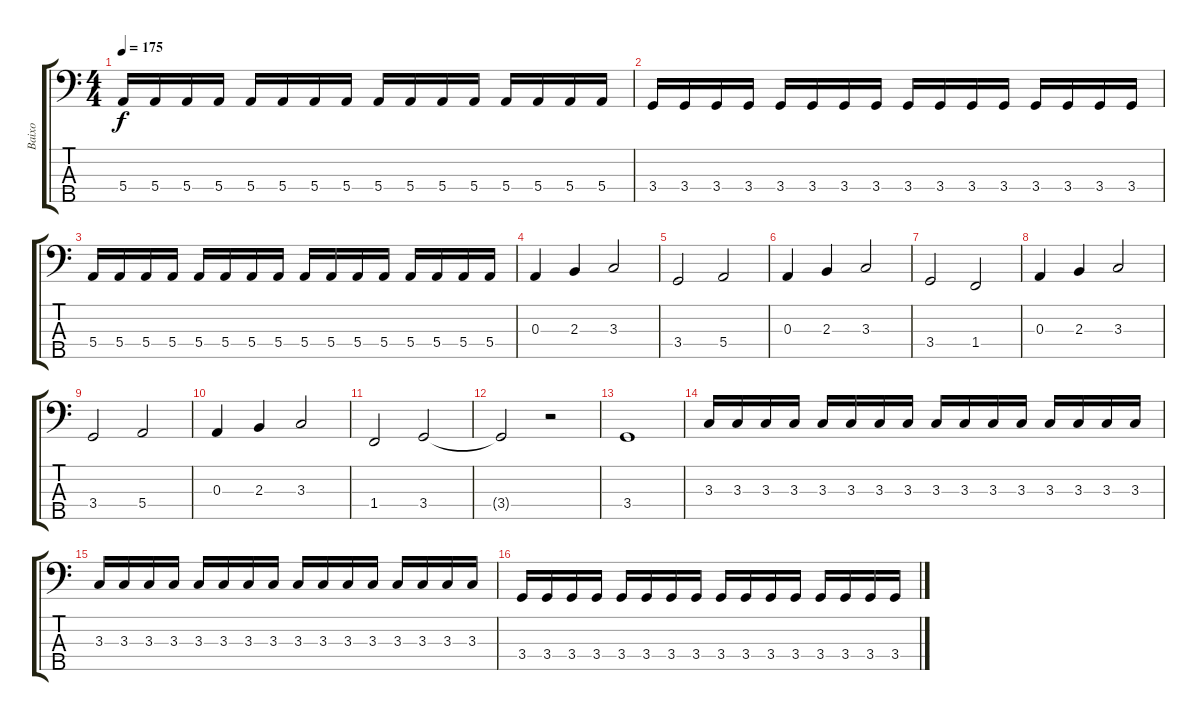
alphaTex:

\track ("Baixo" "Baixo") {instrument electricbassfinger}
\staff {score tabs}
\tuning (G2 D2 A1 E1 B0) {hide}
\ts (4 4)
\tempo 175
\clef f4
\ks c
5.4.16{dy f} 5.4.16 5.4.16 5.4.16 5.4.16 5.4.16 5.4.16 5.4.16 5.4.16 5.4.16 5.4.16 5.4.16 5.4.16 5.4.16 5.4.16 5.4.16 |
3.4.16 3.4.16 3.4.16 3.4.16 3.4.16 3.4.16 3.4.16 3.4.16 3.4.16 3.4.16 3.4.16 3.4.16 3.4.16 3.4.16 3.4.16 3.4.16 |
5.4.16 5.4.16 5.4.16 5.4.16 5.4.16 5.4.16 5.4.16 5.4.16 5.4.16 5.4.16 5.4.16 5.4.16 5.4.16 5.4.16 5.4.16 5.4.16 |
0.3.4 2.3.4 3.3.2 |
3.4.2 5.4.2 |
0.3.4 2.3.4 3.3.2 |
3.4.2 1.4.2 |
0.3.4 2.3.4 3.3.2 |
3.4.2 5.4.2 |
0.3.4 2.3.4 3.3.2 |
1.4.2 3.4.2 |
3.4{t}.2 r.2 |
3.4.1 |
3.3.16 3.3.16 3.3.16 3.3.16 3.3.16 3.3.16 3.3.16 3.3.16 3.3.16 3.3.16 3.3.16 3.3.16 3.3.16 3.3.16 3.3.16 3.3.16 |
3.3.16 3.3.16 3.3.16 3.3.16 3.3.16 3.3.16 3.3.16 3.3.16 3.3.16 3.3.16 3.3.16 3.3.16 3.3.16 3.3.16 3.3.16 3.3.16 |
3.4.16 3.4.16 3.4.16 3.4.16 3.4.16 3.4.16 3.4.16 3.4.16 3.4.16 3.4.16 3.4.16 3.4.16 3.4.16 3.4.16 3.4.16 3.4.16
